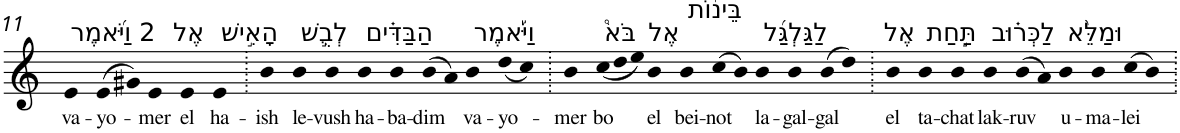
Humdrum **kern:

**kern	**text
*part1	*part1
*staff1	*staff1
*I"Piano	*
*I'Pno	*
!!LO:PB:g=z
*clefG2	*
*k[]	*
=11	=11
!LO:TX:a:t=2 וַיֹּ֜אמֶר	!
!	!LO:LY:b
4e	va-
!	!LO:LY:b
(>8e	-yo-
8g#X)	.
!	!LO:LY:b
4e	-mer
!LO:TX:a:t=אֶל	!
!	!LO:LY:b
4e	el
!LO:TX:a:t=הָאִ֣ישׁ	!
!	!LO:LY:b
4e	ha-
=12.	=12.
!	!LO:LY:b
4b	-ish
!LO:TX:a:t=לְבֻ֣שׁ	!
!	!LO:LY:b
4b	le-
!	!LO:LY:b
4b	-vush
!LO:TX:a:t=הַבַּדִּ֗ים	!
!	!LO:LY:b
4b	ha-
!	!LO:LY:b
4b	-ba-
!	!LO:LY:b
(>8b	-dim
8a)	.
!LO:TX:a:t=וַיֹּ֡אמֶר	!
!	!LO:LY:b
4b	va-
!	!LO:LY:b
(<8dd	-yo-
8cc)	.
=13.	=13.
!	!LO:LY:b
4b	-mer
*Xtuplet	*
!LO:TX:a:t=בֹּא֩	!
!	!LO:LY:b
(<12cc	bo
12dd	.
12ee)	.
!LO:TX:a:t=אֶל	!
!	!LO:LY:b
4b	el
!LO:TX:a:t=בֵּינ֨וֹת	!
!	!LO:LY:b
4b	bei-
!	!LO:LY:b
(>8cc	-not
8b)	.
!LO:TX:a:t=לַגַּלְגַּ֜ל	!
!	!LO:LY:b
4b	la-
!	!LO:LY:b
4b	-gal-
!	!LO:LY:b
(>8b	-gal
8dd)	.
=14.	=14.
!LO:TX:a:t=אֶל	!
!	!LO:LY:b
4b	el
!LO:TX:a:t=תַּ֣חַת	!
!	!LO:LY:b
4b	ta-
!	!LO:LY:b
4b	-chat
!LO:TX:a:t=לַכְּר֗וּב	!
!	!LO:LY:b
4b	lak-
!	!LO:LY:b
(>8b	-ruv
8a)	.
!LO:TX:a:t=וּמַלֵּ֨א	!
!	!LO:LY:b
4b	u-
!	!LO:LY:b
4b	-ma-
!	!LO:LY:b
(>8cc	-lei
8b)	.
=.	=.
*-	*-
